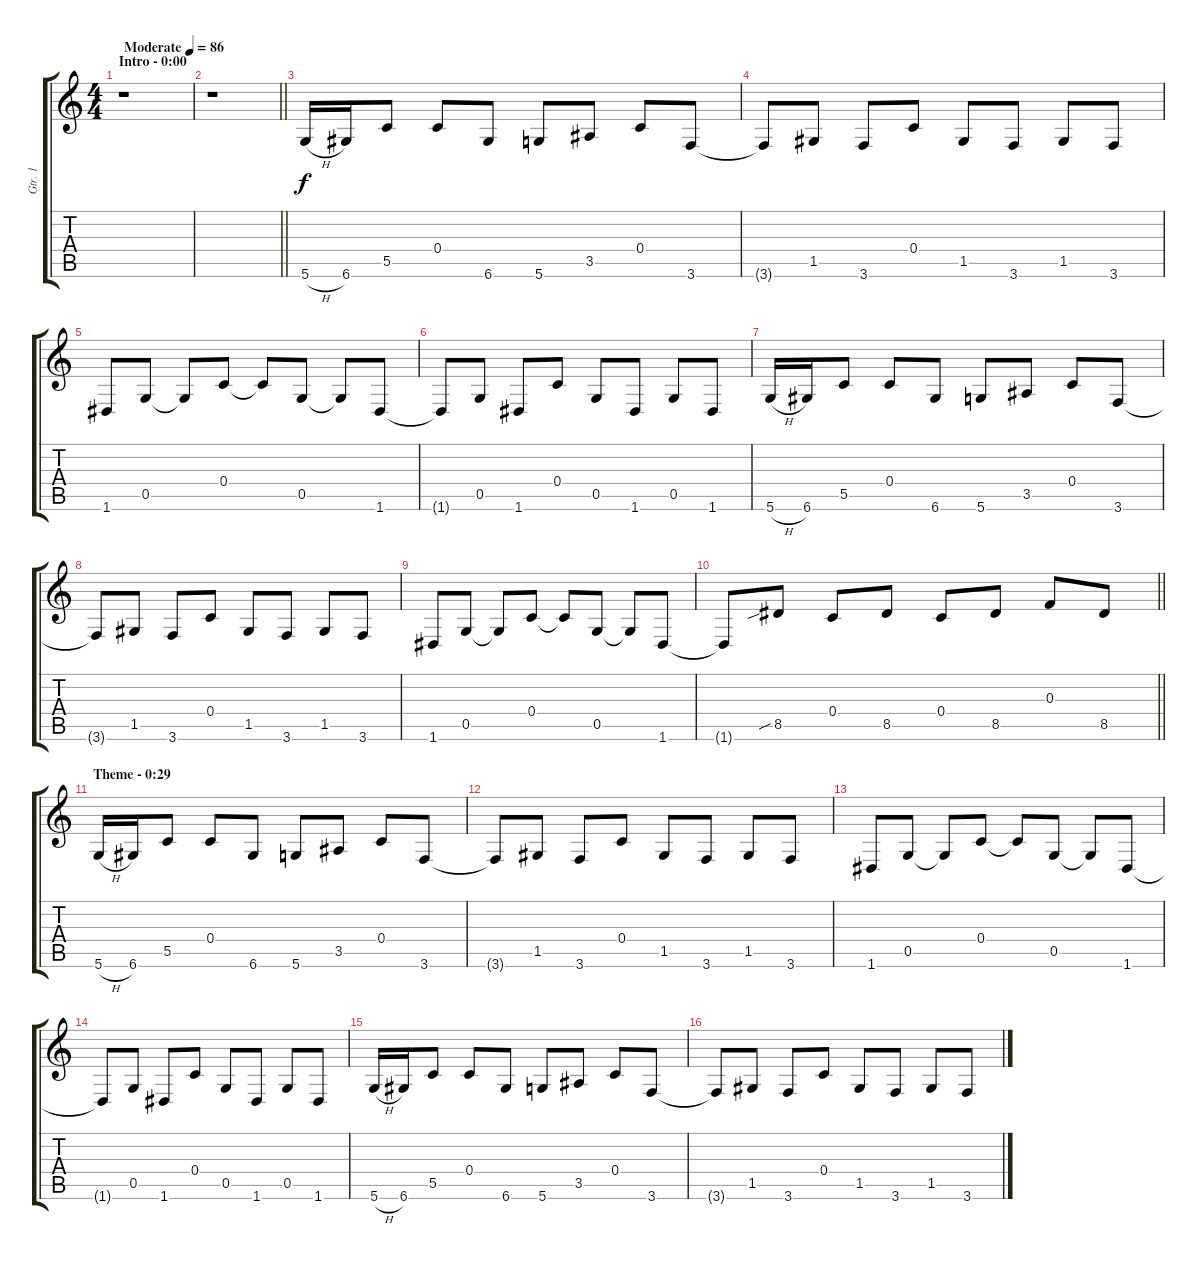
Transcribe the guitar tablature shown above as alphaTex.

\track ("Gtr. 1" "Gtr. 1") {instrument overdrivenguitar}
\staff {score tabs}
\tuning (D4 A3 F3 C3 G2 D2) {hide}
\ts (4 4)
\section ("" "Intro - 0:00")
\tempo (86 "Moderate")
\clef g2
\ks c
r.1{dy f instrument overdrivenguitar} |
\barLineRight lightlight
r.1 |
5.6{h}.16 6.6.16 5.5.8 0.4.8 6.6.8 5.6.8 3.5.8 0.4.8 3.6.8 |
3.6{t}.8 1.5.8 3.6.8 0.4.8 1.5.8 3.6.8 1.5.8 3.6.8 |
1.6.8 0.5.8 0.5{t}.8 0.4.8 0.4{t}.8 0.5.8 0.5{t}.8 1.6.8 |
1.6{t}.8 0.5.8 1.6.8 0.4.8 0.5.8 1.6.8 0.5.8 1.6.8 |
5.6{h}.16 6.6.16 5.5.8 0.4.8 6.6.8 5.6.8 3.5.8 0.4.8 3.6.8 |
3.6{t}.8 1.5.8 3.6.8 0.4.8 1.5.8 3.6.8 1.5.8 3.6.8 |
1.6.8 0.5.8 0.5{t}.8 0.4.8 0.4{t}.8 0.5.8 0.5{t}.8 1.6.8 |
\barLineRight lightlight
1.6{t}.8 8.5{sib}.8 0.4.8 8.5.8 0.4.8 8.5.8 0.3.8 8.5.8 |
\section ("" "Theme - 0:29")
5.6{h}.16 6.6.16 5.5.8 0.4.8 6.6.8 5.6.8 3.5.8 0.4.8 3.6.8 |
3.6{t}.8 1.5.8 3.6.8 0.4.8 1.5.8 3.6.8 1.5.8 3.6.8 |
1.6.8 0.5.8 0.5{t}.8 0.4.8 0.4{t}.8 0.5.8 0.5{t}.8 1.6.8 |
1.6{t}.8 0.5.8 1.6.8 0.4.8 0.5.8 1.6.8 0.5.8 1.6.8 |
5.6{h}.16 6.6.16 5.5.8 0.4.8 6.6.8 5.6.8 3.5.8 0.4.8 3.6.8 |
3.6{t}.8 1.5.8 3.6.8 0.4.8 1.5.8 3.6.8 1.5.8 3.6.8
